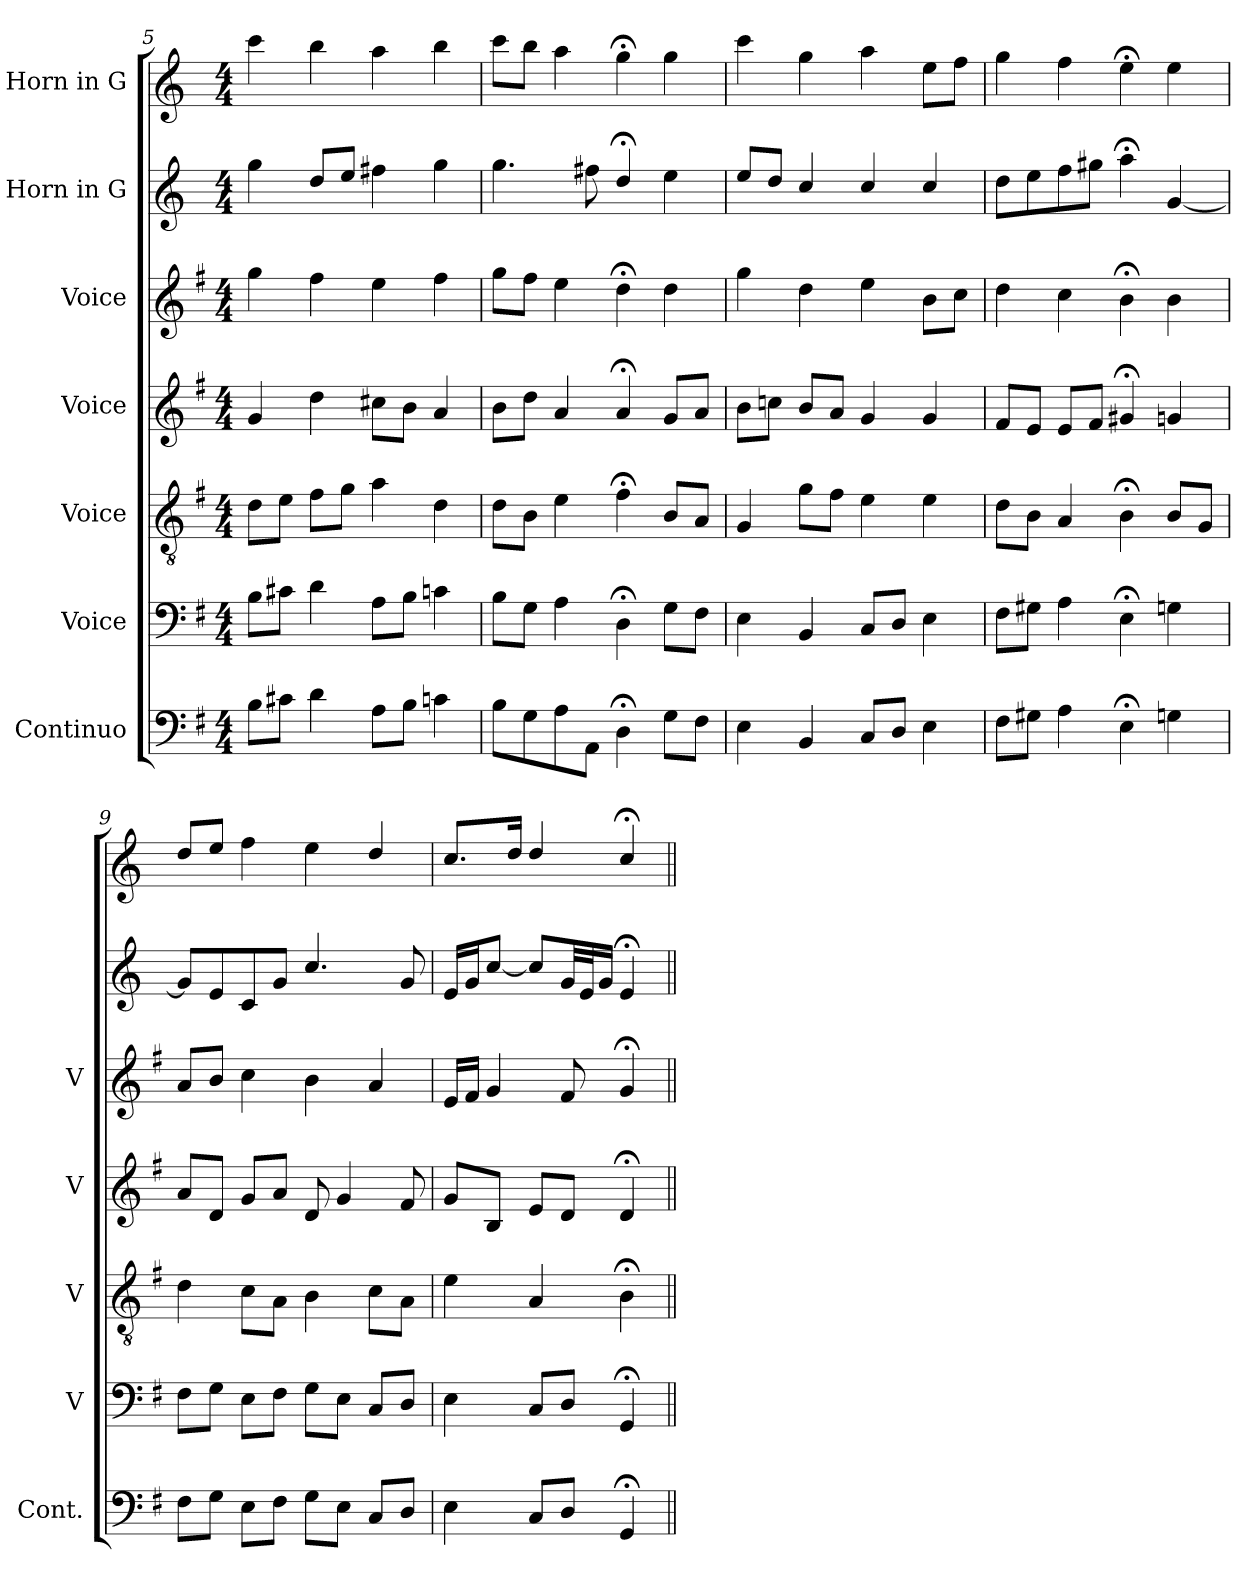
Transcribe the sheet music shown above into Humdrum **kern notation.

**kern	**kern	**kern	**kern	**kern	**kern	**kern
*part7	*part6	*part5	*part4	*part3	*part2	*part1
*staff7	*staff6	*staff5	*staff4	*staff3	*staff2	*staff1
*I"Continuo	*I"Voice	*I"Voice	*I"Voice	*I"Voice	*I"Horn in G	*I"Horn in G
*I'Cont.	*I'V	*I'V	*I'V	*I'V	*	*
!!LO:PB:g=z
*clefF4	*clefF4	*clefGv2	*clefG2	*clefG2	*clefG2	*clefG2
*ITrd7c12	*	*	*	*	*ITrd3c5	*ITrd3c5
*k[f#]	*k[f#]	*k[f#]	*k[f#]	*k[f#]	*k[f#]	*k[f#]
*M4/4	*M4/4	*M4/4	*M4/4	*M4/4	*M4/4	*M4/4
=5	=5	=5	=5	=5	=5	=5
8BB\L	8B\L	8d\L	4g/	4gg\	4dd\	4gg\
8C#X\J	8c#X\J	8e\J	.	.	.	.
4D\	4d\	8f#\L	4dd\	4ff#\	8a/L	4ff#\
.	.	8g\J	.	.	8b/J	.
8AA\L	8A\L	4a\	8cc#X\L	4ee\	4cc#X\	4ee\
8BB\J	8B\J	.	8b\J	.	.	.
4Cn\	4cn\	4d\	4a/	4ff#\	4dd\	4ff#\
=6	=6	=6	=6	=6	=6	=6
8BB\L	8B\L	8d\L	8b\L	8gg\L	4.dd\	8gg\L
8GG\	8G\J	8B\J	8dd\J	8ff#\J	.	8ff#\J
8AA\	4A\	4e\	4a/	4ee\	.	4ee\
8AAA\J	.	.	.	.	8cc#X\	.
4DD;<\	4D;<\	4f#;<\	4a;</	4dd;<\	4a;</	4dd;<\
8GG\L	8G\L	8B/L	8g/L	4dd\	4b\	4dd\
8FF#\J	8F#\J	8A/J	8a/J	.	.	.
=7	=7	=7	=7	=7	=7	=7
4EE\	4E\	4G/	8b\L	4gg\	8b/L	4gg\
.	.	.	8ccn\J	.	8a/J	.
4BBB/	4BB/	8g\L	8b/L	4dd\	4g/	4dd\
.	.	8f#\J	8a/J	.	.	.
8CC/L	8C/L	4e\	4g/	4ee\	4g/	4ee\
8DD/J	8D/J	.	.	.	.	.
4EE\	4E\	4e\	4g/	8b\L	4g/	8b\L
.	.	.	.	8cc\J	.	8cc\J
=8	=8	=8	=8	=8	=8	=8
8FF#\L	8F#\L	8d\L	8f#/L	4dd\	8a\L	4dd\
8GG#X\J	8G#X\J	8B\J	8e/J	.	8b\	.
4AA\	4A\	4A/	8e/L	4cc\	8cc\	4cc\
.	.	.	8f#/J	.	8dd#X\J	.
4EE;<\	4E;<\	4B;<\	4g#X;</	4b;<\	4ee;<\	4b;<\
4GGn\	4Gn\	8B/L	4gn/	4b\	[4d/	4b\
.	.	8G/J	.	.	.	.
!!LO:PB:g=z
=9	=9	=9	=9	=9	=9	=9
8FF#\L	8F#\L	4d\	8a/L	8a/L	8d/L]	8a/L
8GG\J	8G\J	.	8d/J	8b/J	8B/	8b/J
8EE\L	8E\L	8c\L	8g/L	4cc\	8G/	4cc\
8FF#\J	8F#\J	8A\J	8a/J	.	8d/J	.
8GG\L	8G\L	4B\	8d/	4b\	4.g/	4b\
8EE\J	8E\J	.	4g/	.	.	.
8CC/L	8C/L	8c\L	.	4a/	.	4a/
8DD/J	8D/J	8A\J	8f#/	.	8d/	.
=10	=10	=10	=10	=10	=10	=10
4EE\	4E\	4e\	8g/L	16e/LL	16B/LL	8.g/L
.	.	.	.	16f#/JJ	16d/J	.
.	.	.	8B/J	4g/	[8g/J	.
.	.	.	.	.	.	16a/Jk
8CC/L	8C/L	4A/	8e/L	.	8g/L]	4a/
8DD/J	8D/J	.	8d/J	8f#/	32d/LL	.
.	.	.	.	.	32B/J	.
.	.	.	.	.	16d/JJ	.
4GGG;</	4GG;</	4B;<\	4d;</	4g;</	4B;</	4g;</
=||	=||	=||	=||	=||	=||	=||
*-	*-	*-	*-	*-	*-	*-
